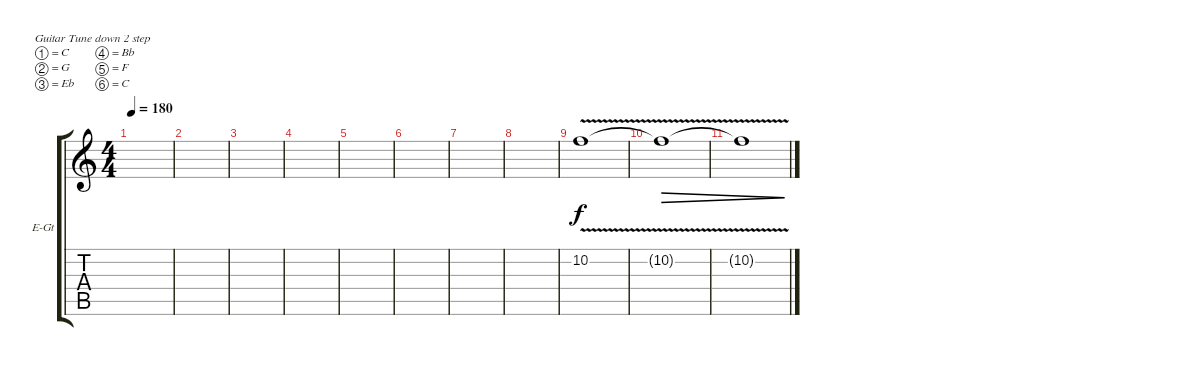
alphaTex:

\bracketExtendMode groupsimilarinstruments
\firstSystemTrackNameOrientation horizontal
\otherSystemsTrackNameOrientation horizontal
\track ("Gtr4" "E-Gt") {instrument distortionguitar}
\staff {score tabs}
\tuning (C4 G3 Eb3 Bb2 F2 C2)
\ts (4 4)
\tempo 180
\clef g2
\scale
0.487395
\ks c
|
\scale
0.256303 |
\scale
0.256303 |
\scale
0.333333 |
\scale
0.333333 |
\scale
0.333333 |
\scale
0.333333 |
\scale
0.333333 |
\scale
0.333333 10.2{v}.1 |
\scale
0.333333 10.2{v t}.1{dec} |
\scale
0.333333 10.2{v t}.1{dec} |
\scale
0.333333 |
\scale
0.333333 |
\scale
0.333333 |
\scale
0.333333 |
\scale
0.333333
